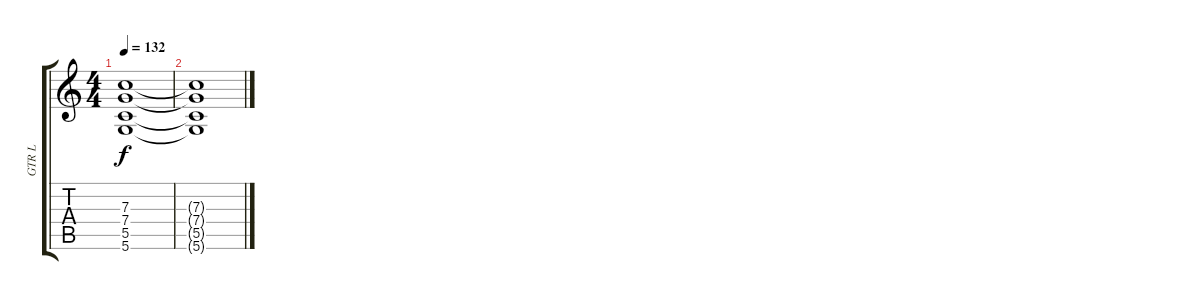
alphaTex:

\track ("GTR L" "GTR L") {instrument distortionguitar}
\staff {score tabs}
\tuning (D4 A3 F3 C3 G2 D2) {hide}
\ts (4 4)
\tempo 132
\clef g2
\ks c
(7.3 7.4 5.5 5.6).1{dy f volume 0} |
(7.3{t} 7.4{t} 5.5{t} 5.6{t}).1
